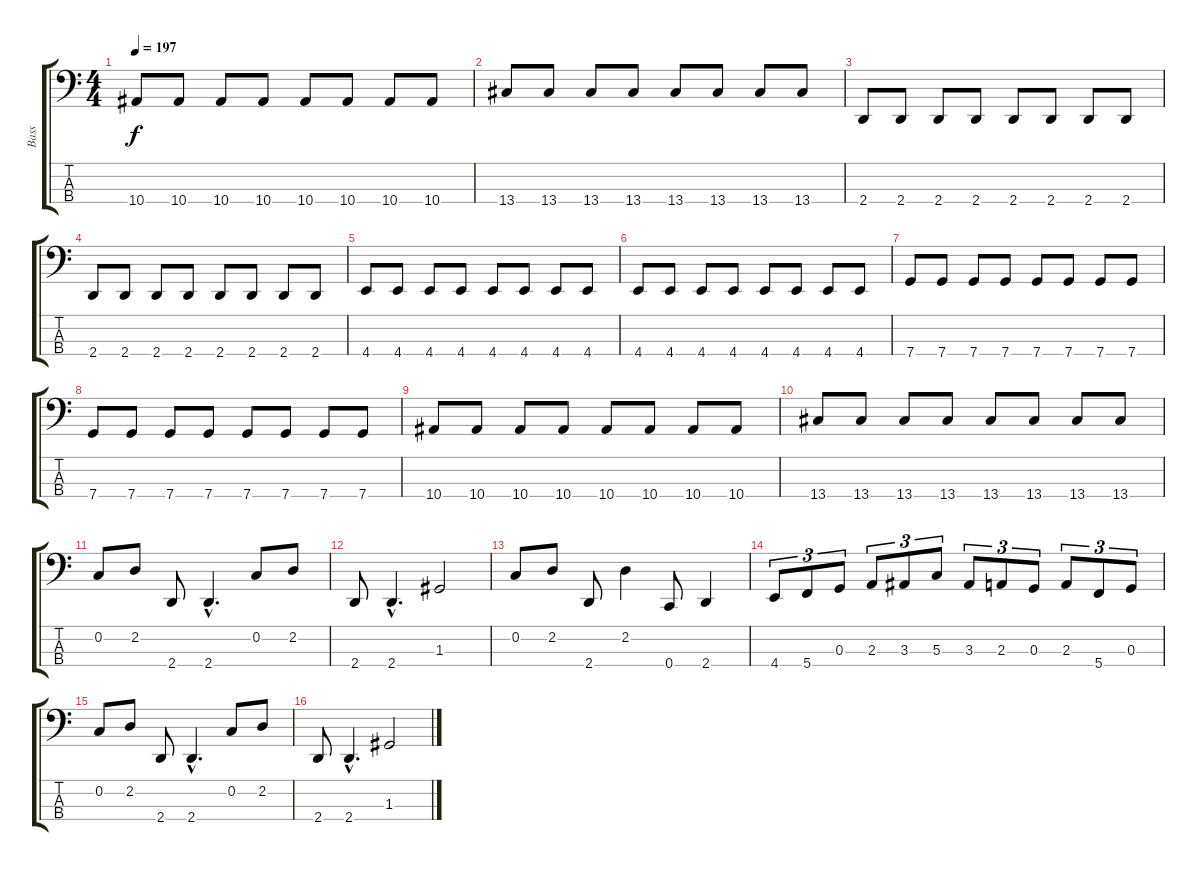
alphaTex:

\track ("Bass" "Bass") {instrument electricbasspick}
\staff {score tabs}
\tuning (F2 C2 G1 C1) {hide}
\ts (4 4)
\tempo 197
\clef f4
\ks c
10.4.8{dy f} 10.4.8 10.4.8 10.4.8 10.4.8 10.4.8 10.4.8 10.4.8 |
13.4.8 13.4.8 13.4.8 13.4.8 13.4.8 13.4.8 13.4.8 13.4.8 |
2.4.8 2.4.8 2.4.8 2.4.8 2.4.8 2.4.8 2.4.8 2.4.8 |
2.4.8 2.4.8 2.4.8 2.4.8 2.4.8 2.4.8 2.4.8 2.4.8 |
4.4.8 4.4.8 4.4.8 4.4.8 4.4.8 4.4.8 4.4.8 4.4.8 |
4.4.8 4.4.8 4.4.8 4.4.8 4.4.8 4.4.8 4.4.8 4.4.8 |
7.4.8 7.4.8 7.4.8 7.4.8 7.4.8 7.4.8 7.4.8 7.4.8 |
7.4.8 7.4.8 7.4.8 7.4.8 7.4.8 7.4.8 7.4.8 7.4.8 |
10.4.8 10.4.8 10.4.8 10.4.8 10.4.8 10.4.8 10.4.8 10.4.8 |
13.4.8 13.4.8 13.4.8 13.4.8 13.4.8 13.4.8 13.4.8 13.4.8 |
0.2.8 2.2.8 2.4.8 2.4{hac}.4{d} 0.2.8 2.2.8 |
2.4.8 2.4{hac}.4{d} 1.3.2 |
0.2.8 2.2.8 2.4.8 2.2.4 0.4.8 2.4.4 |
4.4.8{tu (3 2)} 5.4.8{tu (3 2)} 0.3.8{tu (3 2)} 2.3.8{tu (3 2)} 3.3.8{tu (3 2)} 5.3.8{tu (3 2)} 3.3.8{tu (3 2)} 2.3.8{tu (3 2)} 0.3.8{tu (3 2)} 2.3.8{tu (3 2)} 5.4.8{tu (3 2)} 0.3.8{tu (3 2)} |
0.2.8 2.2.8 2.4.8 2.4{hac}.4{d} 0.2.8 2.2.8 |
2.4.8 2.4{hac}.4{d} 1.3.2
